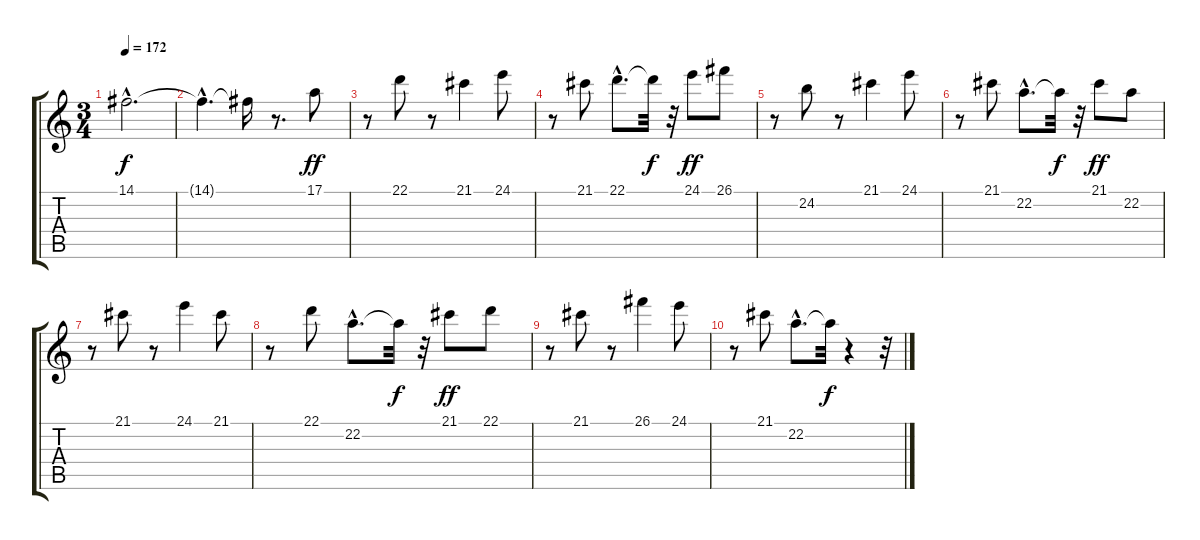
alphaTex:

\track "" {instrument recorder}
\staff {score tabs}
\tuning (E4 B3 G3 D3 A2 E2) {hide}
\ts (3 4)
\tempo 172
\clef g2
\ks c
14.1{hac t}.2{d dy f} |
14.1{hac t}.4{d} 14.1{t}.16 r.8{d} 17.1.8{dy ff} |
r.8 22.1.8 r.8 21.1.4 24.1.8 |
r.8 21.1.8 22.1{hac}.8{d} 22.1{t}.32{dy f} r.32 24.1.8{dy ff} 26.1.8 |
r.8 24.2.8 r.8 21.1.4 24.1.8 |
r.8 21.1.8 22.2{hac}.8{d} 22.2{t}.32{dy f} r.32 21.1.8{dy ff} 22.2.8 |
r.8 21.1.8 r.8 24.1.4 21.1.8 |
r.8 22.1.8 22.2{hac}.8{d} 22.2{t}.32{dy f} r.32 21.1.8{dy ff} 22.1.8 |
r.8 21.1.8 r.8 26.1.4 24.1.8 |
r.8 21.1.8 22.2{hac}.8{d} 22.2{t}.32{dy f} r.4 r.32
